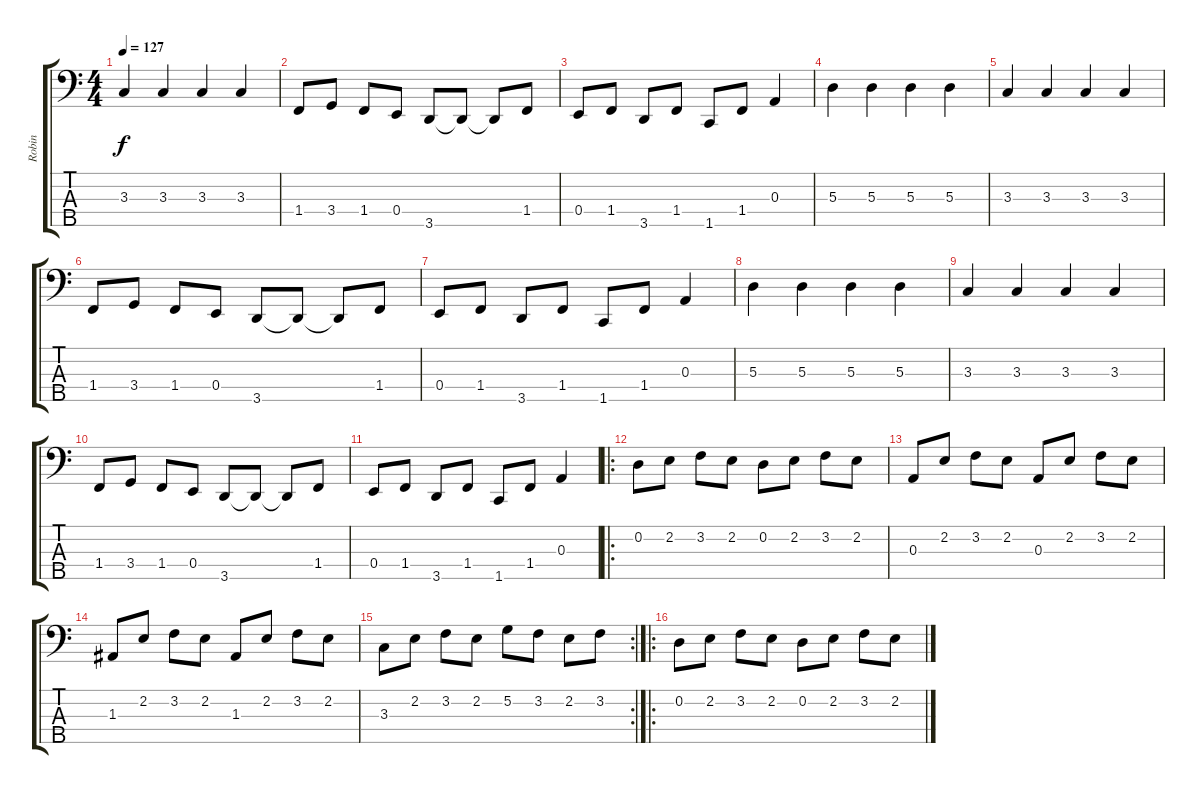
\track ("Robin" "Robin") {instrument electricbasspick}
\staff {score tabs}
\tuning (G2 D2 A1 E1 B0) {hide}
\ts (4 4)
\tempo 127
\clef f4
\ks c
3.3.4{dy f} 3.3.4 3.3.4 3.3.4 |
1.4.8 3.4.8 1.4.8 0.4.8 3.5.8 3.5{t}.8 3.5{t}.8 1.4.8 |
0.4.8 1.4.8 3.5.8 1.4.8 1.5.8 1.4.8 0.3.4 |
5.3.4 5.3.4 5.3.4 5.3.4 |
3.3.4 3.3.4 3.3.4 3.3.4 |
1.4.8 3.4.8 1.4.8 0.4.8 3.5.8 3.5{t}.8 3.5{t}.8 1.4.8 |
0.4.8 1.4.8 3.5.8 1.4.8 1.5.8 1.4.8 0.3.4 |
5.3.4 5.3.4 5.3.4 5.3.4 |
3.3.4 3.3.4 3.3.4 3.3.4 |
1.4.8 3.4.8 1.4.8 0.4.8 3.5.8 3.5{t}.8 3.5{t}.8 1.4.8 |
0.4.8 1.4.8 3.5.8 1.4.8 1.5.8 1.4.8 0.3.4 |
\ro
0.2.8 2.2.8 3.2.8 2.2.8 0.2.8 2.2.8 3.2.8 2.2.8 |
0.3.8 2.2.8 3.2.8 2.2.8 0.3.8 2.2.8 3.2.8 2.2.8 |
1.3.8 2.2.8 3.2.8 2.2.8 1.3.8 2.2.8 3.2.8 2.2.8 |
\rc 2
3.3.8 2.2.8 3.2.8 2.2.8 5.2.8 3.2.8 2.2.8 3.2.8 |
\ro
0.2.8 2.2.8 3.2.8 2.2.8 0.2.8 2.2.8 3.2.8 2.2.8
